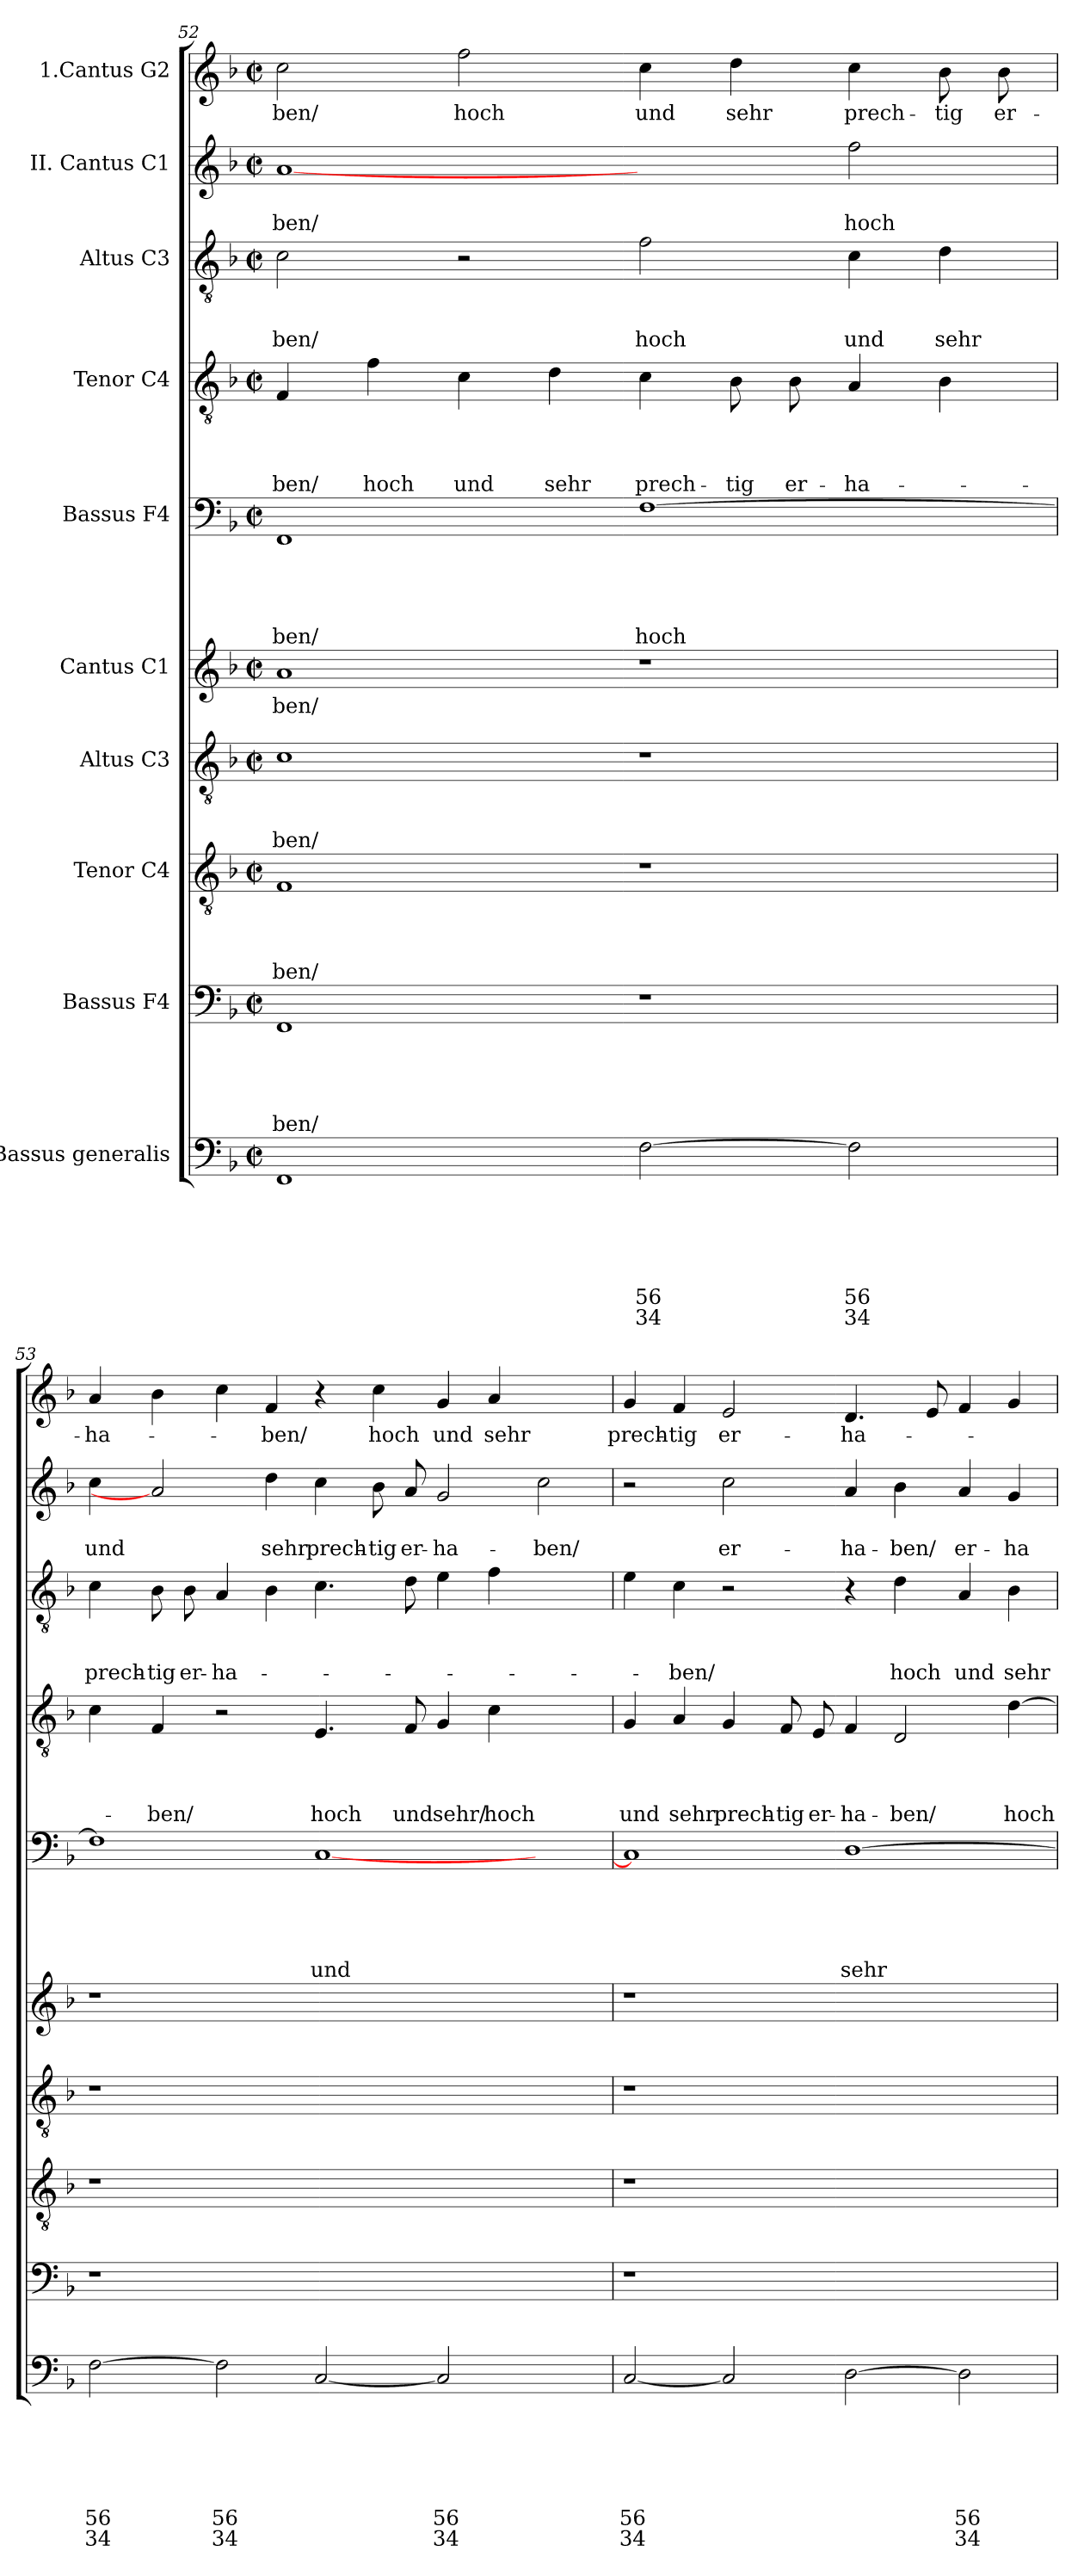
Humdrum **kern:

**kern	**text	**text	**text	**text	**text	**text	**text	**kern	**text	**text	**text	**text	**text	**kern	**text	**text	**text	**text	**kern	**text	**text	**text	**kern	**text	**kern	**text	**text	**text	**text	**text	**kern	**text	**text	**text	**text	**kern	**text	**text	**text	**kern	**text	**text	**kern	**text
*part10	*part10	*part10	*part10	*part10	*part10	*part10	*part10	*part9	*part9	*part9	*part9	*part9	*part9	*part8	*part8	*part8	*part8	*part8	*part7	*part7	*part7	*part7	*part6	*part6	*part5	*part5	*part5	*part5	*part5	*part5	*part4	*part4	*part4	*part4	*part4	*part3	*part3	*part3	*part3	*part2	*part2	*part2	*part1	*part1
*staff10	*staff10	*staff10	*staff10	*staff10	*staff10	*staff10	*staff10	*staff9	*staff9	*staff9	*staff9	*staff9	*staff9	*staff8	*staff8	*staff8	*staff8	*staff8	*staff7	*staff7	*staff7	*staff7	*staff6	*staff6	*staff5	*staff5	*staff5	*staff5	*staff5	*staff5	*staff4	*staff4	*staff4	*staff4	*staff4	*staff3	*staff3	*staff3	*staff3	*staff2	*staff2	*staff2	*staff1	*staff1
*I"Bassus  generalis	*	*	*	*	*	*	*	*I"Bassus F4	*	*	*	*	*	*I"Tenor C4	*	*	*	*	*I"Altus  C3	*	*	*	*I"Cantus C1	*	*I"Bassus F4	*	*	*	*	*	*I"Tenor C4	*	*	*	*	*I"Altus C3	*	*	*	*I"II. Cantus C1	*	*	*I"1.Cantus G2	*
!!LO:PB:g=z
*clefF4	*	*	*	*	*	*	*	*clefF4	*	*	*	*	*	*clefGv2	*	*	*	*	*clefGv2	*	*	*	*clefG2	*	*clefF4	*	*	*	*	*	*clefGv2	*	*	*	*	*clefGv2	*	*	*	*clefG2	*	*	*clefG2	*
*k[b-]	*	*	*	*	*	*	*	*k[b-]	*	*	*	*	*	*k[b-]	*	*	*	*	*k[b-]	*	*	*	*k[b-]	*	*k[b-]	*	*	*	*	*	*k[b-]	*	*	*	*	*k[b-]	*	*	*	*k[b-]	*	*	*k[b-]	*
*F:	*	*	*	*	*	*	*	*F:	*	*	*	*	*	*F:	*	*	*	*	*F:	*	*	*	*F:	*	*F:	*	*	*	*	*	*F:	*	*	*	*	*F:	*	*	*	*F:	*	*	*F:	*
*M2/2	*	*	*	*	*	*	*	*M2/2	*	*	*	*	*	*M2/2	*	*	*	*	*M2/2	*	*	*	*M2/2	*	*M2/2	*	*	*	*	*	*M2/2	*	*	*	*	*M2/2	*	*	*	*M2/2	*	*	*M2/2	*
*met(c|)	*	*	*	*	*	*	*	*met(c|)	*	*	*	*	*	*met(c|)	*	*	*	*	*met(c|)	*	*	*	*met(c|)	*	*met(c|)	*	*	*	*	*	*met(c|)	*	*	*	*	*met(c|)	*	*	*	*met(c|)	*	*	*met(c|)	*
=52	=52	=52	=52	=52	=52	=52	=52	=52	=52	=52	=52	=52	=52	=52	=52	=52	=52	=52	=52	=52	=52	=52	=52	=52	=52	=52	=52	=52	=52	=52	=52	=52	=52	=52	=52	=52	=52	=52	=52	=52	=52	=52	=52	=52
1FF	.	.	.	.	.	.	.	1FF	.	.	.	.	-ben/	1F	.	.	.	-ben/	1c	.	.	-ben/	1a	-ben/	1FF	.	.	.	.	-ben/	4F/	.	.	.	-ben/	2c\	.	.	-ben/	[1a	.	-ben/	2cc\	-ben/
.	.	.	.	.	.	.	.	.	.	.	.	.	.	.	.	.	.	.	.	.	.	.	.	.	.	.	.	.	.	.	4f\	.	.	.	hoch	.	.	.	.	.	.	.	.	.
.	.	.	.	.	.	.	.	.	.	.	.	.	.	.	.	.	.	.	.	.	.	.	.	.	.	.	.	.	.	.	4c\	.	.	.	und	2r	.	.	.	.	.	.	2ff\	hoch
.	.	.	.	.	.	.	.	.	.	.	.	.	.	.	.	.	.	.	.	.	.	.	.	.	.	.	.	.	.	.	4d\	.	.	.	sehr	.	.	.	.	.	.	.	.	.
[2F\	.	.	.	.	.	56	34	1r	.	.	.	.	.	1r	.	.	.	.	1r	.	.	.	1r	.	[1F	.	.	.	.	hoch	4c\	.	.	.	prech-	2f\	.	.	hoch	2ryy	.	.	4cc\	und
.	.	.	.	.	.	.	.	.	.	.	.	.	.	.	.	.	.	.	.	.	.	.	.	.	.	.	.	.	.	.	8B-\	.	.	.	-tig	.	.	.	.	.	.	.	4dd\	sehr
.	.	.	.	.	.	.	.	.	.	.	.	.	.	.	.	.	.	.	.	.	.	.	.	.	.	.	.	.	.	.	8B-\	.	.	.	er-	.	.	.	.	.	.	.	.	.
2F\]	.	.	.	.	.	56	34	.	.	.	.	.	.	.	.	.	.	.	.	.	.	.	.	.	.	.	.	.	.	.	4A/	.	.	.	-ha-	4c\	.	.	und	2ff\	.	hoch	4cc\	prech-
.	.	.	.	.	.	.	.	.	.	.	.	.	.	.	.	.	.	.	.	.	.	.	.	.	.	.	.	.	.	.	4B-\	.	.	.	.	4d\	.	.	sehr	.	.	.	8b-\	-tig
.	.	.	.	.	.	.	.	.	.	.	.	.	.	.	.	.	.	.	.	.	.	.	.	.	.	.	.	.	.	.	.	.	.	.	.	.	.	.	.	.	.	.	8b-\	er-
=53	=53	=53	=53	=53	=53	=53	=53	=53	=53	=53	=53	=53	=53	=53	=53	=53	=53	=53	=53	=53	=53	=53	=53	=53	=53	=53	=53	=53	=53	=53	=53	=53	=53	=53	=53	=53	=53	=53	=53	=53	=53	=53	=53	=53
[2F\	.	.	.	.	.	56	34	1r	.	.	.	.	.	1r	.	.	.	.	1r	.	.	.	1r	.	1F]	.	.	.	.	.	4c\	.	.	.	.	4c\	.	.	prech-	4cc\	.	und	4a/	-ha-
.	.	.	.	.	.	.	.	.	.	.	.	.	.	.	.	.	.	.	.	.	.	.	.	.	.	.	.	.	.	.	4F/	.	.	.	-ben/	8B-\	.	.	-tig	2a]	.	.	4b-\	.
.	.	.	.	.	.	.	.	.	.	.	.	.	.	.	.	.	.	.	.	.	.	.	.	.	.	.	.	.	.	.	.	.	.	.	.	8B-\	.	.	er-	.	.	.	.	.
2F\]	.	.	.	.	.	56	34	.	.	.	.	.	.	.	.	.	.	.	.	.	.	.	.	.	.	.	.	.	.	.	2r	.	.	.	.	4A/	.	.	-ha-	.	.	.	4cc\	.
.	.	.	.	.	.	.	.	.	.	.	.	.	.	.	.	.	.	.	.	.	.	.	.	.	.	.	.	.	.	.	.	.	.	.	.	4B-\	.	.	.	4dd\	.	sehr	4f/	-ben/
[2C/	.	.	.	.	.	.	.	1.ryy	.	.	.	.	.	1.ryy	.	.	.	.	1.ryy	.	.	.	1.ryy	.	[1C	.	.	.	.	und	4.E/	.	.	.	hoch	4.c\	.	.	.	4cc\	.	prech-	4r	.
.	.	.	.	.	.	.	.	.	.	.	.	.	.	.	.	.	.	.	.	.	.	.	.	.	.	.	.	.	.	.	.	.	.	.	.	.	.	.	.	8b-\	.	-tig	4cc\	hoch
.	.	.	.	.	.	.	.	.	.	.	.	.	.	.	.	.	.	.	.	.	.	.	.	.	.	.	.	.	.	.	8F/	.	.	.	und	8d\	.	.	.	8a/	.	er-	.	.
2C/]	.	.	.	.	.	56	34	.	.	.	.	.	.	.	.	.	.	.	.	.	.	.	.	.	.	.	.	.	.	.	4G/	.	.	.	sehr/	4e\	.	.	.	2g/	.	-ha-	4g/	und
.	.	.	.	.	.	.	.	.	.	.	.	.	.	.	.	.	.	.	.	.	.	.	.	.	.	.	.	.	.	.	4c\	.	.	.	hoch	4f\	.	.	.	.	.	.	4a/	sehr
2ryy	.	.	.	.	.	.	.	.	.	.	.	.	.	.	.	.	.	.	.	.	.	.	.	.	2ryy	.	.	.	.	.	2ryy	.	.	.	.	2ryy	.	.	.	2cc\	.	-ben/	2ryy	.
=54	=54	=54	=54	=54	=54	=54	=54	=54	=54	=54	=54	=54	=54	=54	=54	=54	=54	=54	=54	=54	=54	=54	=54	=54	=54	=54	=54	=54	=54	=54	=54	=54	=54	=54	=54	=54	=54	=54	=54	=54	=54	=54	=54	=54
[2C/	.	.	.	.	.	56	34	1r	.	.	.	.	.	1r	.	.	.	.	1r	.	.	.	1r	.	1C]	.	.	.	.	.	4G/	.	.	.	und	4e\	.	.	.	2r	.	.	4g/	prech-
.	.	.	.	.	.	.	.	.	.	.	.	.	.	.	.	.	.	.	.	.	.	.	.	.	.	.	.	.	.	.	4A/	.	.	.	sehr	4c\	.	.	-ben/	.	.	.	4f/	-tig
2C/]	.	.	.	.	.	.	.	.	.	.	.	.	.	.	.	.	.	.	.	.	.	.	.	.	.	.	.	.	.	.	4G/	.	.	.	prech-	2r	.	.	.	2cc\	.	er-	2e/	er-
.	.	.	.	.	.	.	.	.	.	.	.	.	.	.	.	.	.	.	.	.	.	.	.	.	.	.	.	.	.	.	8F/	.	.	.	-tig	.	.	.	.	.	.	.	.	.
.	.	.	.	.	.	.	.	.	.	.	.	.	.	.	.	.	.	.	.	.	.	.	.	.	.	.	.	.	.	.	8E/	.	.	.	er-	.	.	.	.	.	.	.	.	.
[2D\	.	.	.	.	.	.	.	1ryy	.	.	.	.	.	1ryy	.	.	.	.	1ryy	.	.	.	1ryy	.	[1D	.	.	.	.	sehr	4F/	.	.	.	-ha-	4r	.	.	.	4a/	.	-ha-	4.d/	-ha-
.	.	.	.	.	.	.	.	.	.	.	.	.	.	.	.	.	.	.	.	.	.	.	.	.	.	.	.	.	.	.	2D/	.	.	.	-ben/	4d\	.	.	hoch	4b-\	.	-ben/	.	.
.	.	.	.	.	.	.	.	.	.	.	.	.	.	.	.	.	.	.	.	.	.	.	.	.	.	.	.	.	.	.	.	.	.	.	.	.	.	.	.	.	.	.	8e/	.
2D\]	.	.	.	.	.	56	34	.	.	.	.	.	.	.	.	.	.	.	.	.	.	.	.	.	.	.	.	.	.	.	.	.	.	.	.	4A/	.	.	und	4a/	.	er-	4f/	.
.	.	.	.	.	.	.	.	.	.	.	.	.	.	.	.	.	.	.	.	.	.	.	.	.	.	.	.	.	.	.	[4d\	.	.	.	hoch	4B-\	.	.	sehr	4g/	.	-ha-	4g/	.
=	=	=	=	=	=	=	=	=	=	=	=	=	=	=	=	=	=	=	=	=	=	=	=	=	=	=	=	=	=	=	=	=	=	=	=	=	=	=	=	=	=	=	=	=
*-	*-	*-	*-	*-	*-	*-	*-	*-	*-	*-	*-	*-	*-	*-	*-	*-	*-	*-	*-	*-	*-	*-	*-	*-	*-	*-	*-	*-	*-	*-	*-	*-	*-	*-	*-	*-	*-	*-	*-	*-	*-	*-	*-	*-
